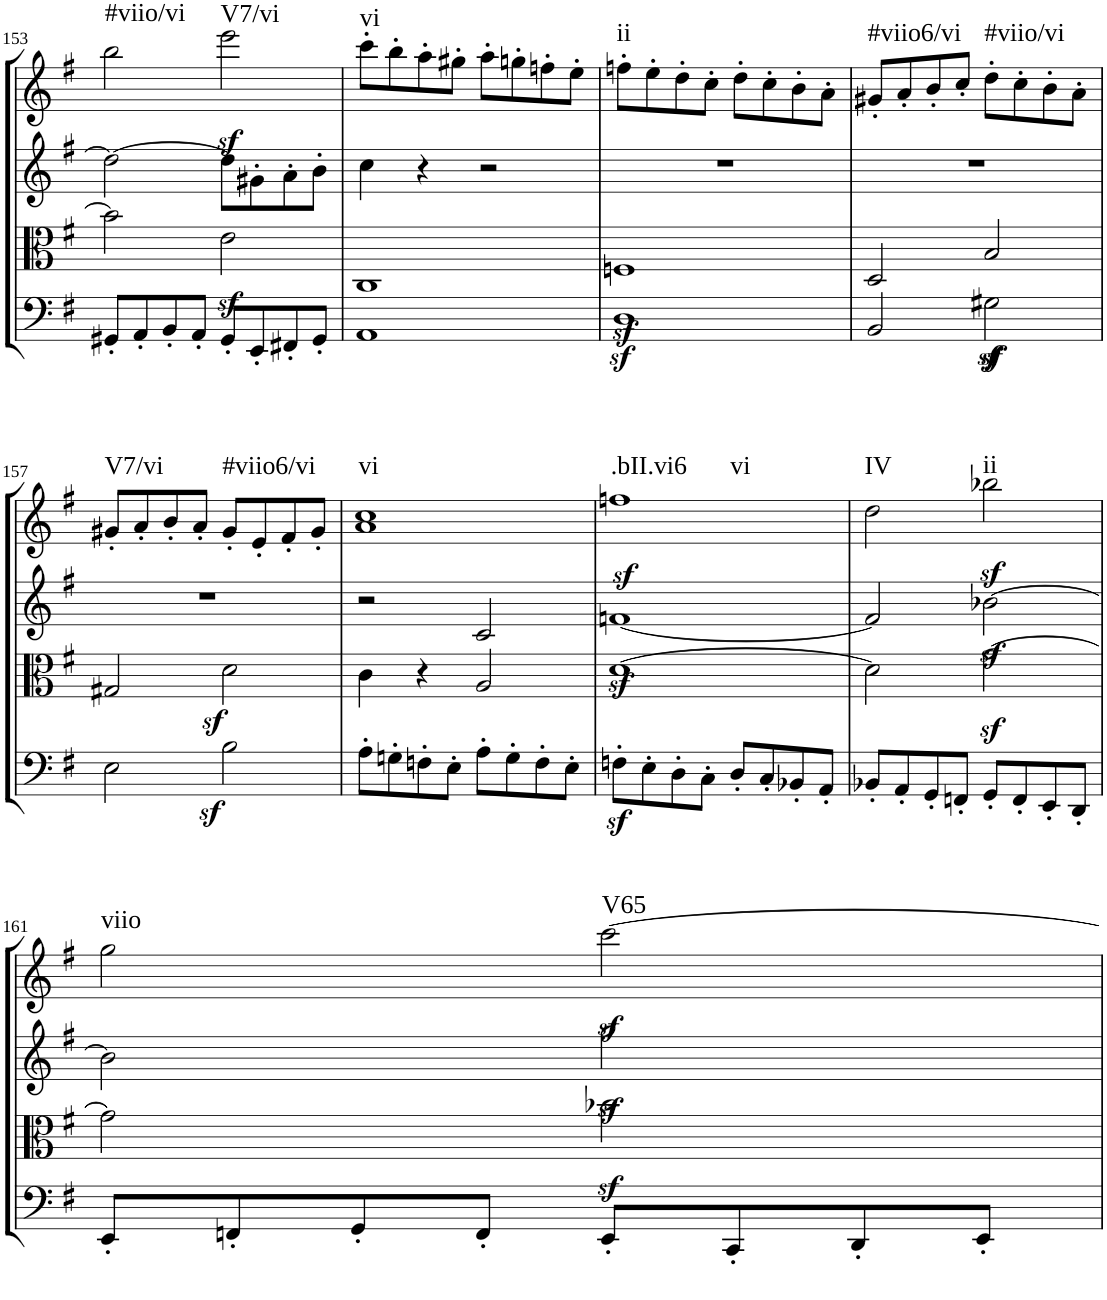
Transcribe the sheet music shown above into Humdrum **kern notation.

**kern	**kern	**kern	**kern	**dynam	**harte
*part4	*part3	*part2	*part1	*part1	*part1
*staff4	*staff3	*staff2	*staff1	*staff1	*
*I"Violoncello.	*I"Viola	*I"Violin II.	*I"Violin I.	*	*
*I'Vc	*I'Vla	*I'Vln	*I'Vln	*	*
!!LO:PB:g=z
*clefF4	*clefC3	*clefG2	*clefG2	*	*
*k[f#]	*k[f#]	*k[f#]	*k[f#]	*	*
*M2/2	*M2/2	*M2/2	*M2/2	*	*
*met(c|)	*met(c|)	*met(c|)	*met(c|)	*	*
=153	=153	=153	=153	=153	=153
!	!	!	!	!	!LO:H:kt=#viio/vi
8GG#X'/L	2b\]	2dd\_	2bb\	.	N
8AA'/	.	.	.	.	.
8BB'/	.	.	.	.	.
8AA'/J	.	.	.	.	.
!	!	!	!	!LO:DY:b	!LO:H:kt=V7/vi
8GG#'/L	2ez<\	8dd\L]	2eee\	sf	N
8EE'/	.	8g#X'\	.	.	.
8FF#X'/	.	8a'\	.	.	.
8GG#'/J	.	8b'\J	.	.	.
=154	=154	=154	=154	=154	=154
!	!	!	!	!	!LO:H:kt=vi
1AA	1C	4cc\	8ccc'\L	.	N
.	.	.	8bb'\	.	.
.	.	4r	8aa'\	.	.
.	.	.	8gg#X'\J	.	.
.	.	2r	8aa'\L	.	.
.	.	.	8ggn'\	.	.
.	.	.	8ffn'\	.	.
.	.	.	8ee'\J	.	.
=155	=155	=155	=155	=155	=155
!	!	!	!	!	!LO:H:kt=ii
1Dz<	1Fn	1r	8ffn'\L	.	N
.	.	.	8ee'\	.	.
.	.	.	8dd'\	.	.
.	.	.	8cc'\J	.	.
.	.	.	8dd'\L	.	.
.	.	.	8cc'\	.	.
.	.	.	8b'\	.	.
.	.	.	8a'\J	.	.
=156	=156	=156	=156	=156	=156
!	!	!	!	!	!LO:H:kt=#viio6/vi
2BB/	2D/	1r	8g#X'/L	.	N
.	.	.	8a'/	.	.
.	.	.	8b'/	.	.
.	.	.	8cc'/J	.	.
!	!	!	!	!	!LO:H:kt=#viio/vi
2G#Xz<\	2B/	.	8dd'\L	.	N
.	.	.	8cc'\	.	.
.	.	.	8b'\	.	.
.	.	.	8a'\J	.	.
!!LO:LB:g=z
=157	=157	=157	=157	=157	=157
!	!	!	!	!	!LO:H:kt=V7/vi
2E\	2G#X/	1r	8g#X'/L	.	N
.	.	.	8a'/	.	.
.	.	.	8b'/	.	.
.	.	.	8a'/J	.	.
!	!	!	!	!	!LO:H:kt=#viio6/vi
2Bz<\	2dz<\	.	8g#'/L	.	N
.	.	.	8e'/	.	.
.	.	.	8f#'/	.	.
.	.	.	8g#'/J	.	.
=158	=158	=158	=158	=158	=158
!	!	!	!	!	!LO:H:kt=vi
8A'\L	4c\	2r	1a 1cc	.	N
8Gn'\	.	.	.	.	.
8Fn'\	4r	.	.	.	.
8E'\J	.	.	.	.	.
8A'\L	2A/	2c/	.	.	.
8G'\	.	.	.	.	.
8F'\	.	.	.	.	.
8E'\J	.	.	.	.	.
=159	=159	=159	=159	=159	=159
!	!	!	!	!LO:DY:b	!LO:H:n=1:kt=.bII.vi6
!	!	!	!	!	!LO:H:n=2:kt=vi
8Fnz<'\L	[1dz<	[1fn	1ffn	sf	N N
8E'\	.	.	.	.	.
8D'\	.	.	.	.	.
8C'\J	.	.	.	.	.
8D'/L	.	.	.	.	.
8C'/	.	.	.	.	.
8BB-X'/	.	.	.	.	.
8AA'/J	.	.	.	.	.
=160	=160	=160	=160	=160	=160
!	!	!	!	!	!LO:H:kt=IV
8BB-X'/L	2d\]	2f/]	2dd\	.	N
8AA'/	.	.	.	.	.
8GG'/	.	.	.	.	.
8FFn'/J	.	.	.	.	.
!	!	!	!	!LO:DY:b	!LO:H:kt=ii
8GG'/L	[2gz<\	[2b-Xz<\	2bb-X\	sf	N
8FF'/	.	.	.	.	.
8EE'/	.	.	.	.	.
8DD'/J	.	.	.	.	.
!!LO:LB:g=z
=161	=161	=161	=161	=161	=161
!	!	!	!	!	!LO:H:kt=viio
8EE'/L	2g\]	2b-\]	2gg\	.	N
8FFn'/	.	.	.	.	.
8GG'/	.	.	.	.	.
8FF'/J	.	.	.	.	.
!	!	!	!	!LO:DY:b	!LO:H:kt=V65
8EE'/L	2b-Xz<\	2ggz<\	[2ccc\	sf	N
8CC'/	.	.	.	.	.
8DD'/	.	.	.	.	.
8EE'/J	.	.	.	.	.
=	=	=	=	=	=
*-	*-	*-	*-	*-	*-
